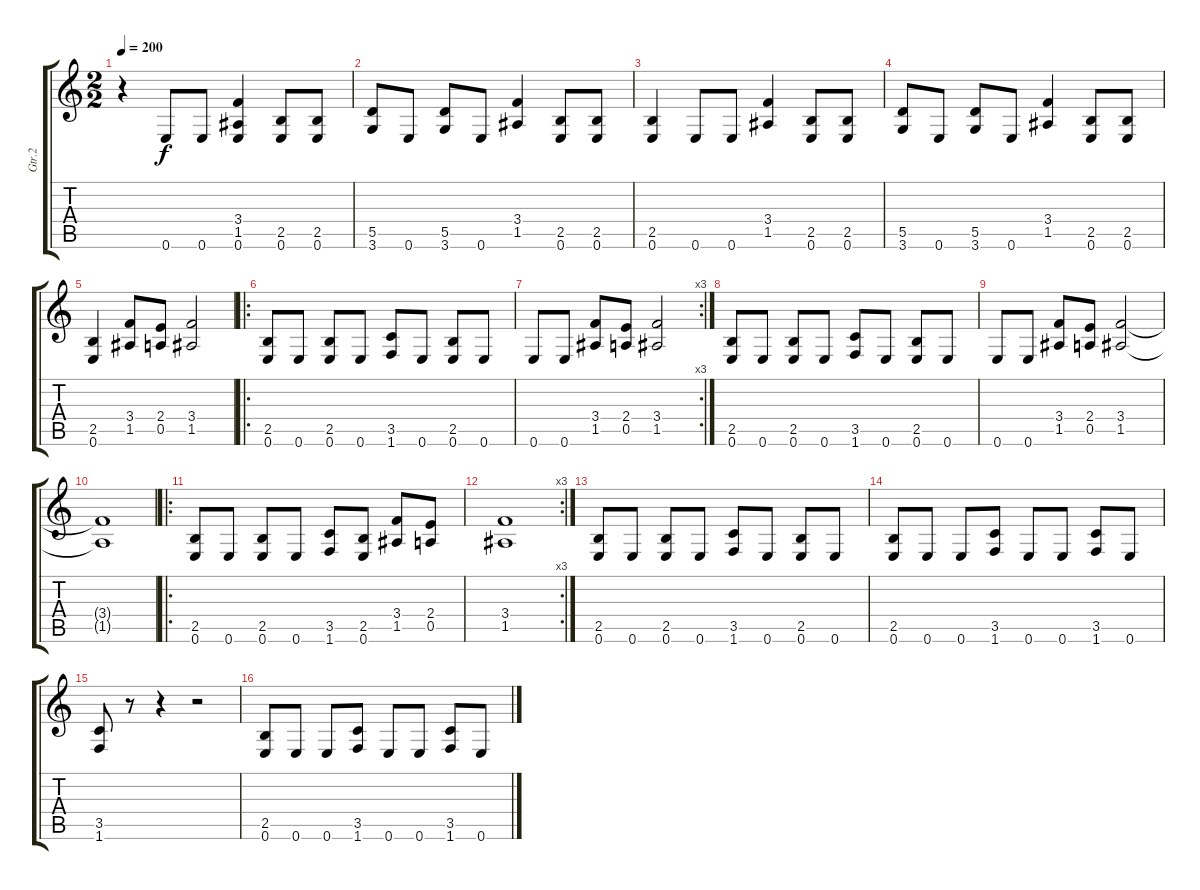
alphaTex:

\track ("Gtr.2" "Gtr.2") {instrument distortionguitar}
\staff {score tabs}
\tuning (E4 B3 G3 D3 A2 E2) {hide}
\ts (2 2)
\tempo 200
\clef g2
\ks c
r.4{dy f instrument distortionguitar} 0.6.8 0.6.8 (3.4 1.5 0.6).4 (2.5 0.6).8 (2.5 0.6).8 |
(5.5 3.6).8 0.6.8 (5.5 3.6).8 0.6.8 (3.4 1.5).4 (2.5 0.6).8 (2.5 0.6).8 |
(2.5 0.6).4 0.6.8 0.6.8 (3.4 1.5).4 (2.5 0.6).8 (2.5 0.6).8 |
(5.5 3.6).8 0.6.8 (5.5 3.6).8 0.6.8 (3.4 1.5).4 (2.5 0.6).8 (2.5 0.6).8 |
(2.5 0.6).4 (3.4 1.5).8 (2.4 0.5).8 (3.4 1.5).2 |
\ro
(2.5 0.6).8 0.6.8 (2.5 0.6).8 0.6.8 (3.5 1.6).8 0.6.8 (2.5 0.6).8 0.6.8 |
\rc 3
0.6.8 0.6.8 (3.4 1.5).8 (2.4 0.5).8 (3.4 1.5).2 |
(2.5 0.6).8 0.6.8 (2.5 0.6).8 0.6.8 (3.5 1.6).8 0.6.8 (2.5 0.6).8 0.6.8 |
0.6.8 0.6.8 (3.4 1.5).8 (2.4 0.5).8 (3.4 1.5).2 |
(3.4{t} 1.5{t}).1 |
\ro
(2.5 0.6).8 0.6.8 (2.5 0.6).8 0.6.8 (3.5 1.6).8 (2.5 0.6).8 (3.4 1.5).8 (2.4 0.5).8 |
\rc 3
(3.4 1.5).1 |
(2.5 0.6).8 0.6.8 (2.5 0.6).8 0.6.8 (3.5 1.6).8 0.6.8 (2.5 0.6).8 0.6.8 |
(2.5 0.6).8 0.6.8 0.6.8 (3.5 1.6).8 0.6.8 0.6.8 (3.5 1.6).8 0.6.8 |
(3.5 1.6).8 r.8 r.4 r.2 |
(2.5 0.6).8 0.6.8 0.6.8 (3.5 1.6).8 0.6.8 0.6.8 (3.5 1.6).8 0.6.8
